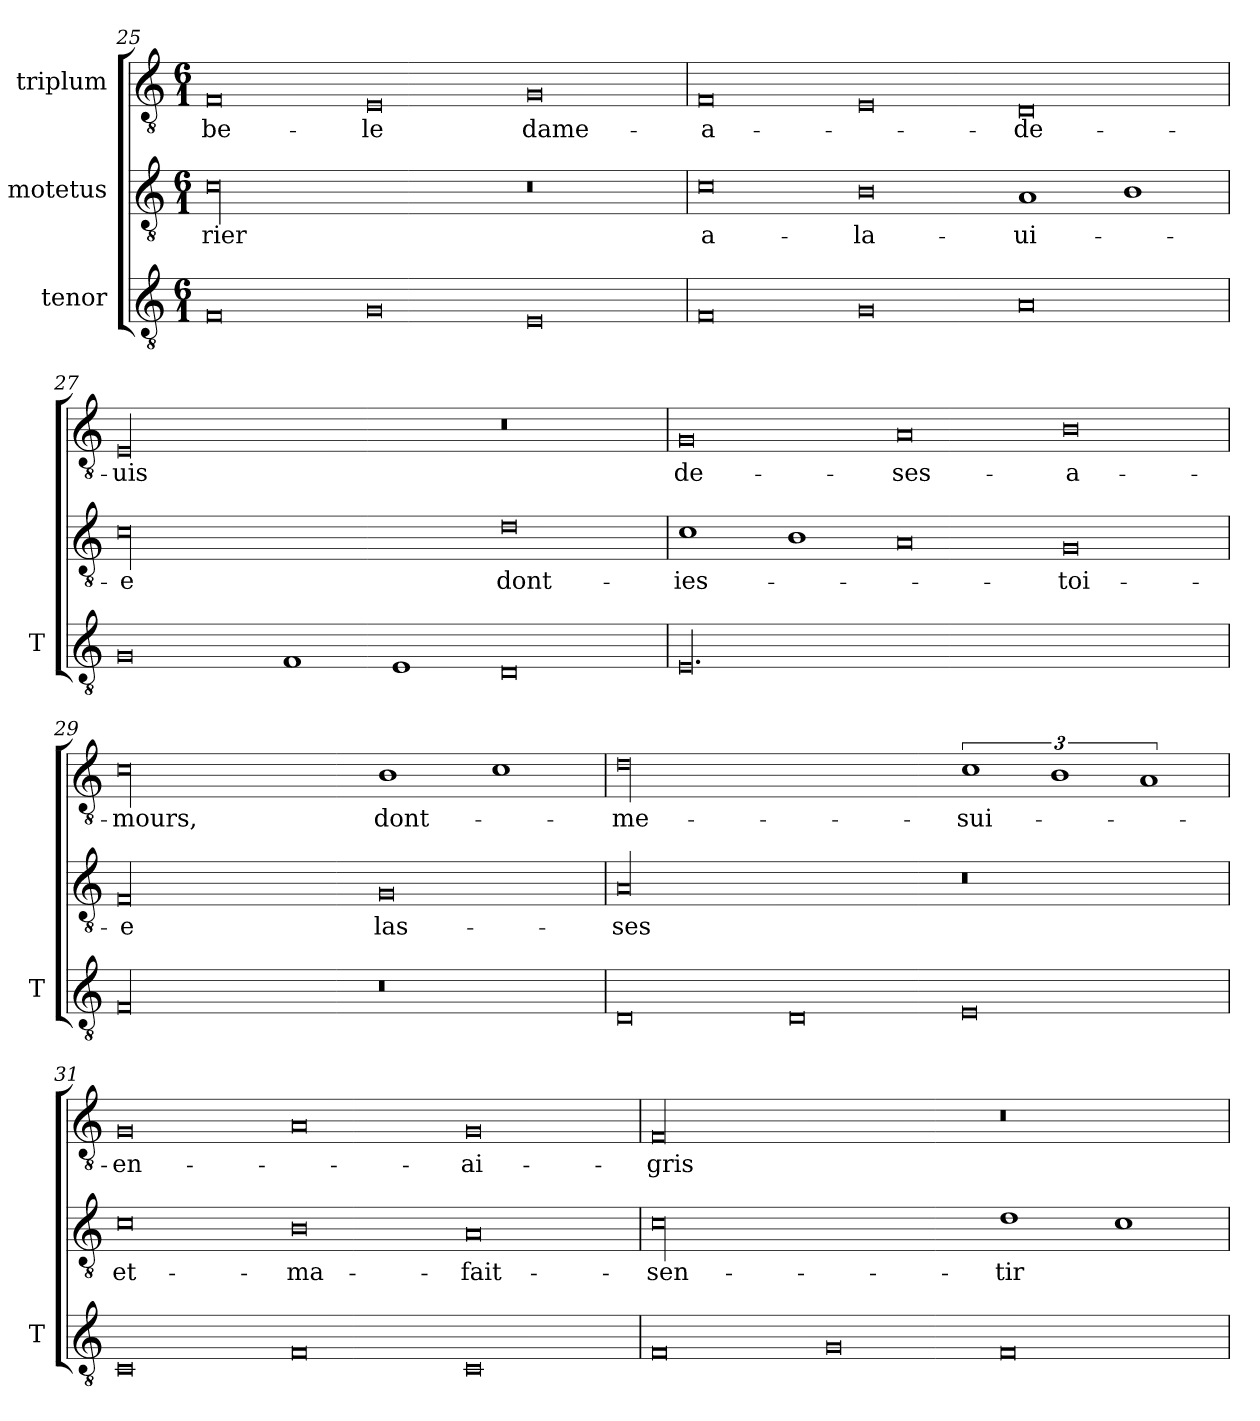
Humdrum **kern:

**kern	**kern	**text	**kern	**text
*part3	*part2	*part2	*part1	*part1
*staff3	*staff2	*staff2	*staff1	*staff1
*I"tenor	*I"motetus	*	*I"triplum	*
*I'T	*	*	*	*
*clefGv2	*clefGv2	*	*clefGv2	*
*k[]	*k[]	*	*k[]	*
*C:	*C:	*	*C:	*
*M6/1	*M6/1	*	*M6/1	*
=25	=25	=25	=25	=25
0F/	00c\	-rier	0F/	be-
0G/	.	.	0E/	-le
0E/	0r	.	0G/	dame-
=26	=26	=26	=26	=26
0F/	0c\	a-	0F/	a-
0G/	0B\	la-	0E/	.
0A/	1A/	ui-	0D/	de-
.	1B\	.	.	.
=27	=27	=27	=27	=27
0G/	00c\	-e	00E/	-uis
1F/	.	.	.	.
1E/	.	.	.	.
0D/	0d\	dont-	0r	.
=28	=28	=28	=28	=28
00.E/	1c\	ies-	0G/	de-
.	1B\	.	.	.
.	0A/	.	0A/	ses-
.	0G/	-toi-	0B\	a-
=29	=29	=29	=29	=29
00F/	00F/	-e	00c\	-mours,
0r	0G/	las-	1B\	dont-
.	.	.	1c\	.
=30	=30	=30	=30	=30
0D/	00A/	-ses	00d\	me-
0D/	.	.	.	.
0E/	0r	.	3%2c\	sui-
.	.	.	3%2B\	.
.	.	.	3%2A/	.
=31	=31	=31	=31	=31
0C/	0c\	et-	0G/	en-
0F/	0B\	ma-	0A/	.
0C/	0A/	fait-	0G/	-ai-
!!LO:PB:g=z
=32	=32	=32	=32	=32
0F/	00c\	sen-	00F/	-gris
0G/	.	.	.	.
0F/	1d\	-tir	0r	.
.	1c\	.	.	.
=	=	=	=	=
*-	*-	*-	*-	*-
